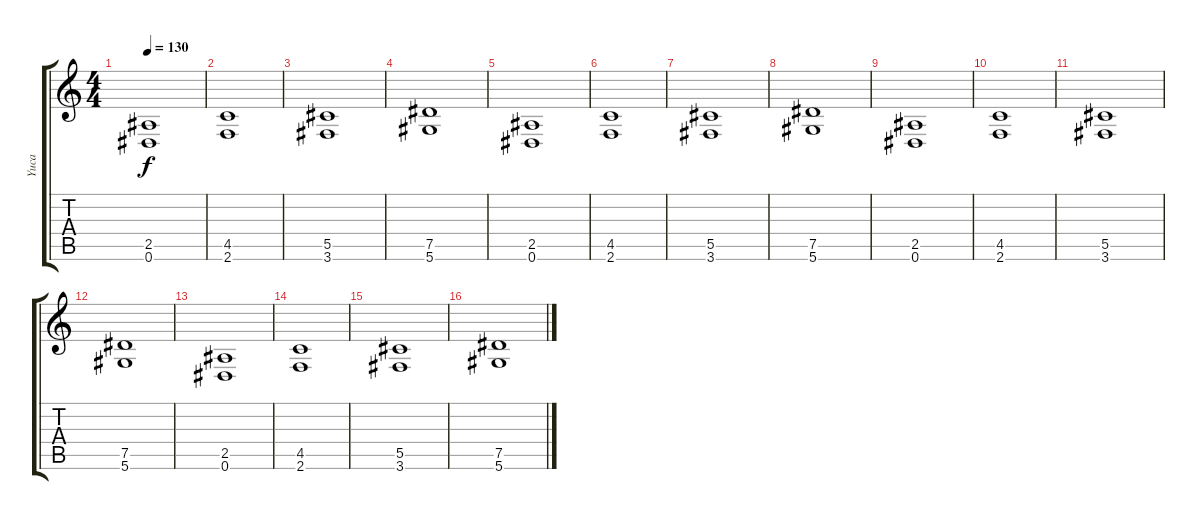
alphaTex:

\track ("Yuca" "Yuca") {instrument distortionguitar}
\staff {score tabs}
\tuning (Eb4 Bb3 Gb3 Db3 Ab2 Eb2) {hide}
\ts (4 4)
\tempo 130
\clef g2
\ks c
(2.5 0.6).1{dy f} |
(4.5 2.6).1 |
(5.5 3.6).1 |
(7.5 5.6).1 |
(2.5 0.6).1 |
(4.5 2.6).1 |
(5.5 3.6).1 |
(7.5 5.6).1 |
(2.5 0.6).1{volume 13} |
(4.5 2.6).1 |
(5.5 3.6).1 |
(7.5 5.6).1 |
(2.5 0.6).1 |
(4.5 2.6).1 |
(5.5 3.6).1 |
(7.5 5.6).1
